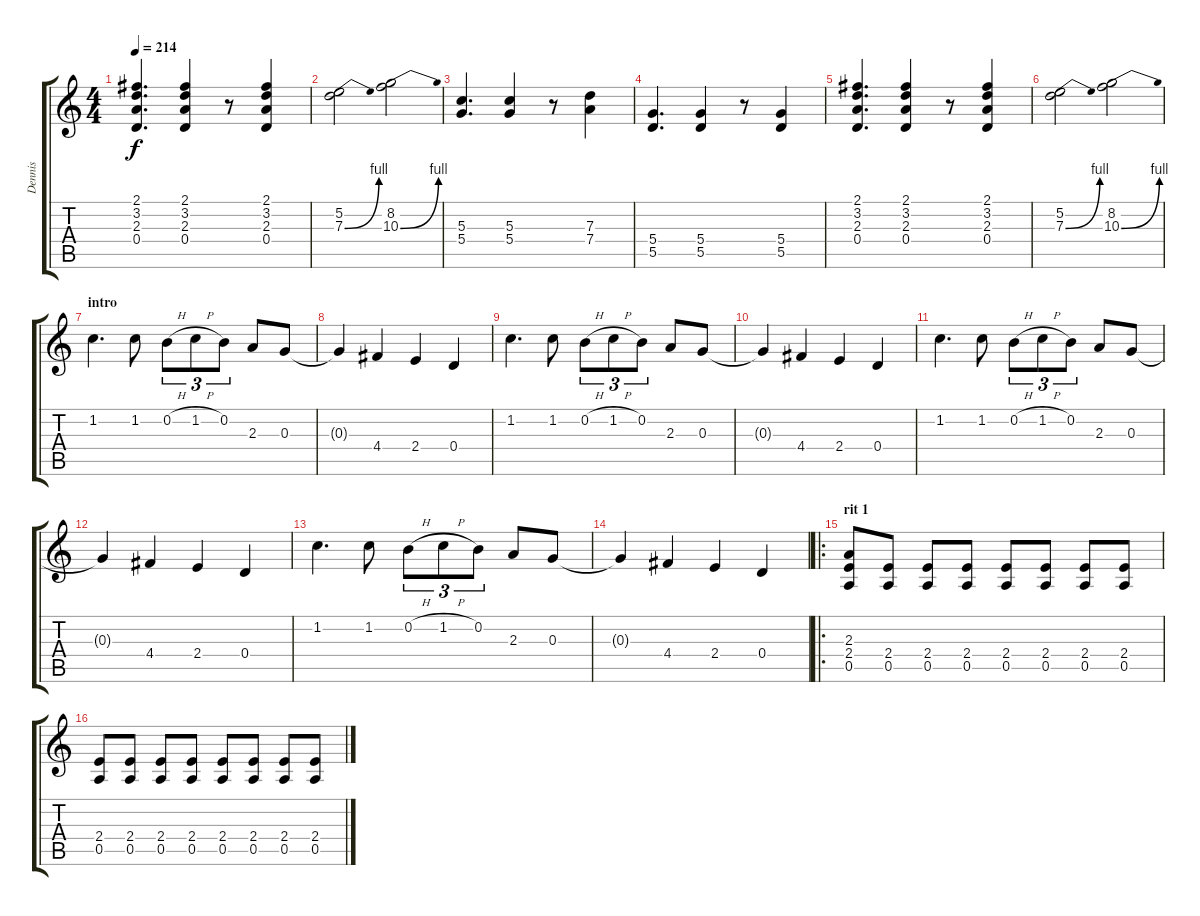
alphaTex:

\track ("Dennis" "Dennis") {instrument distortionguitar}
\staff {score tabs}
\tuning (E4 B3 G3 D3 A2 E2) {hide}
\ts (4 4)
\tempo 214
\clef g2
\ks c
(2.1 3.2 2.3 0.4).4{d dy f} (2.1 3.2 2.3 0.4).4 r.8 (2.1 3.2 2.3 0.4).4 |
(5.2 7.3{be (bend 0 0 60 4)}).2 (8.2 10.3{be (bend 0 0 60 4)}).2 |
(5.3 5.4).4{d} (5.3 5.4).4 r.8 (7.3 7.4).4 |
(5.4 5.5).4{d} (5.4 5.5).4 r.8 (5.4 5.5).4 |
(2.1 3.2 2.3 0.4).4{d} (2.1 3.2 2.3 0.4).4 r.8 (2.1 3.2 2.3 0.4).4 |
(5.2 7.3{be (bend 0 0 60 4)}).2 (8.2 10.3{be (bend 0 0 60 4)}).2 |
\section ("" "intro")
1.2.4{d} 1.2.8 0.2{h}.8{tu (3 2)} 1.2{h}.8{tu (3 2)} 0.2.8{tu (3 2)} 2.3.8 0.3.8 |
0.3{t}.4 4.4.4 2.4.4 0.4.4 |
1.2.4{d} 1.2.8 0.2{h}.8{tu (3 2)} 1.2{h}.8{tu (3 2)} 0.2.8{tu (3 2)} 2.3.8 0.3.8 |
0.3{t}.4 4.4.4 2.4.4 0.4.4 |
1.2.4{d} 1.2.8 0.2{h}.8{tu (3 2)} 1.2{h}.8{tu (3 2)} 0.2.8{tu (3 2)} 2.3.8 0.3.8 |
0.3{t}.4 4.4.4 2.4.4 0.4.4 |
1.2.4{d} 1.2.8 0.2{h}.8{tu (3 2)} 1.2{h}.8{tu (3 2)} 0.2.8{tu (3 2)} 2.3.8 0.3.8 |
0.3{t}.4 4.4.4 2.4.4 0.4.4 |
\ro
\section ("" "rit 1")
(2.3 2.4 0.5).8 (2.4 0.5).8 (2.4 0.5).8 (2.4 0.5).8 (2.4 0.5).8 (2.4 0.5).8 (2.4 0.5).8 (2.4 0.5).8 |
(2.4 0.5).8 (2.4 0.5).8 (2.4 0.5).8 (2.4 0.5).8 (2.4 0.5).8 (2.4 0.5).8 (2.4 0.5).8 (2.4 0.5).8
